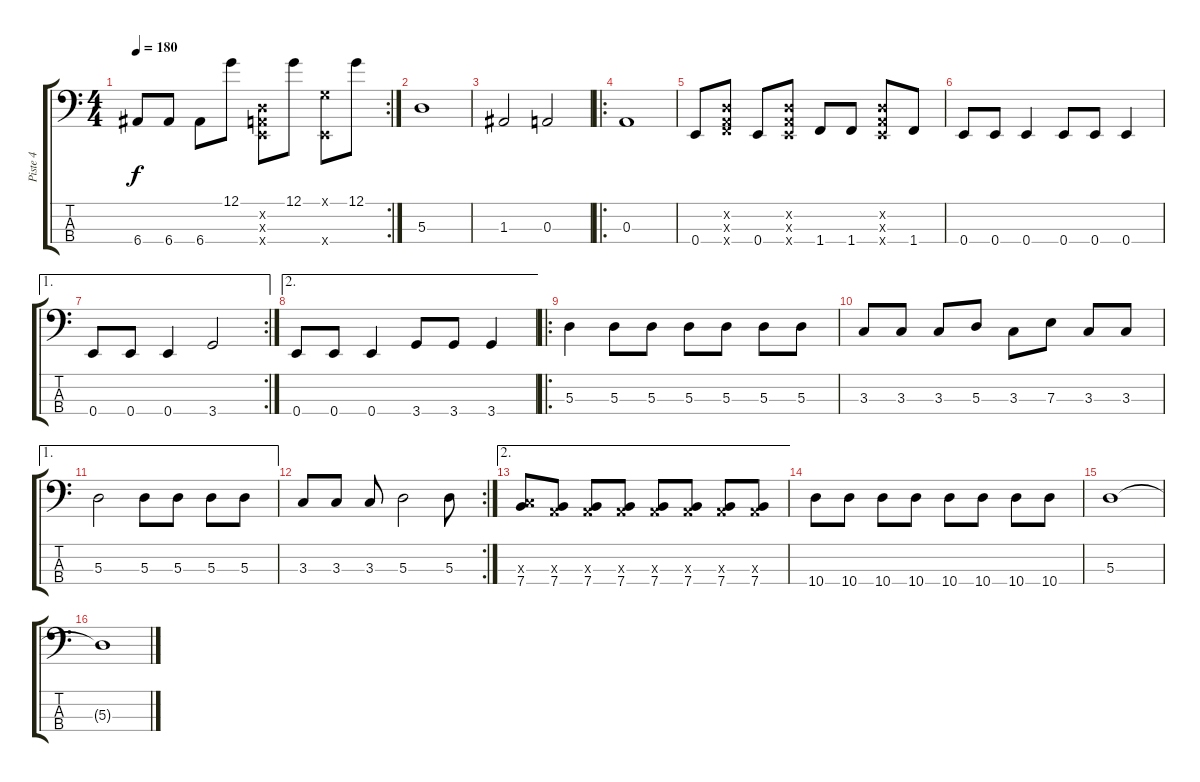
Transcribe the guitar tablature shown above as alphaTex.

\track ("Piste 4" "Piste 4") {instrument slapbass1}
\staff {score tabs}
\tuning (G2 D2 A1 E1) {hide}
\rc 2
\ts (4 4)
\tempo 180
\clef f4
\ks c
6.4.8{dy f} 6.4.8 6.4.8 12.1.8 (0.2{x} 0.3{x} 0.4{x}).8 12.1.8 (0.1{x} 0.4{x}).8 12.1.8 |
5.3.1 |
1.3.2 0.3.2 |
\ro
0.3.1 |
0.4.8 (0.2{x} 0.3{x} 1.4{x}).8 0.4.8 (0.2{x} 0.3{x} 0.4{x}).8 1.4.8 1.4.8 (0.2{x} 0.3{x} 0.4{x}).8 1.4.8 |
0.4.8 0.4.8 0.4.4 0.4.8 0.4.8 0.4.4 |
\ae 1
\rc 2
0.4.8 0.4.8 0.4.4 3.4.2 |
\ae 2
0.4.8 0.4.8 0.4.4 3.4.8 3.4.8 3.4.4 |
\ro
5.3.4 5.3.8 5.3.8 5.3.8 5.3.8 5.3.8 5.3.8 |
3.3.8 3.3.8 3.3.8 5.3.8 3.3.8 7.3.8 3.3.8 3.3.8 |
\ae 1
5.3.2 5.3.8 5.3.8 5.3.8 5.3.8 |
\rc 2
3.3.8 3.3.8 3.3.8 5.3.2 5.3.8 |
\ae 2
(3.3{x} 7.4).8 (0.3{x} 7.4).8 (0.3{x} 7.4).8 (0.3{x} 7.4).8 (0.3{x} 7.4).8 (0.3{x} 7.4).8 (0.3{x} 7.4).8 (0.3{x} 7.4).8 |
10.4.8 10.4.8 10.4.8 10.4.8 10.4.8 10.4.8 10.4.8 10.4.8 |
5.3.1 |
5.3{t}.1
